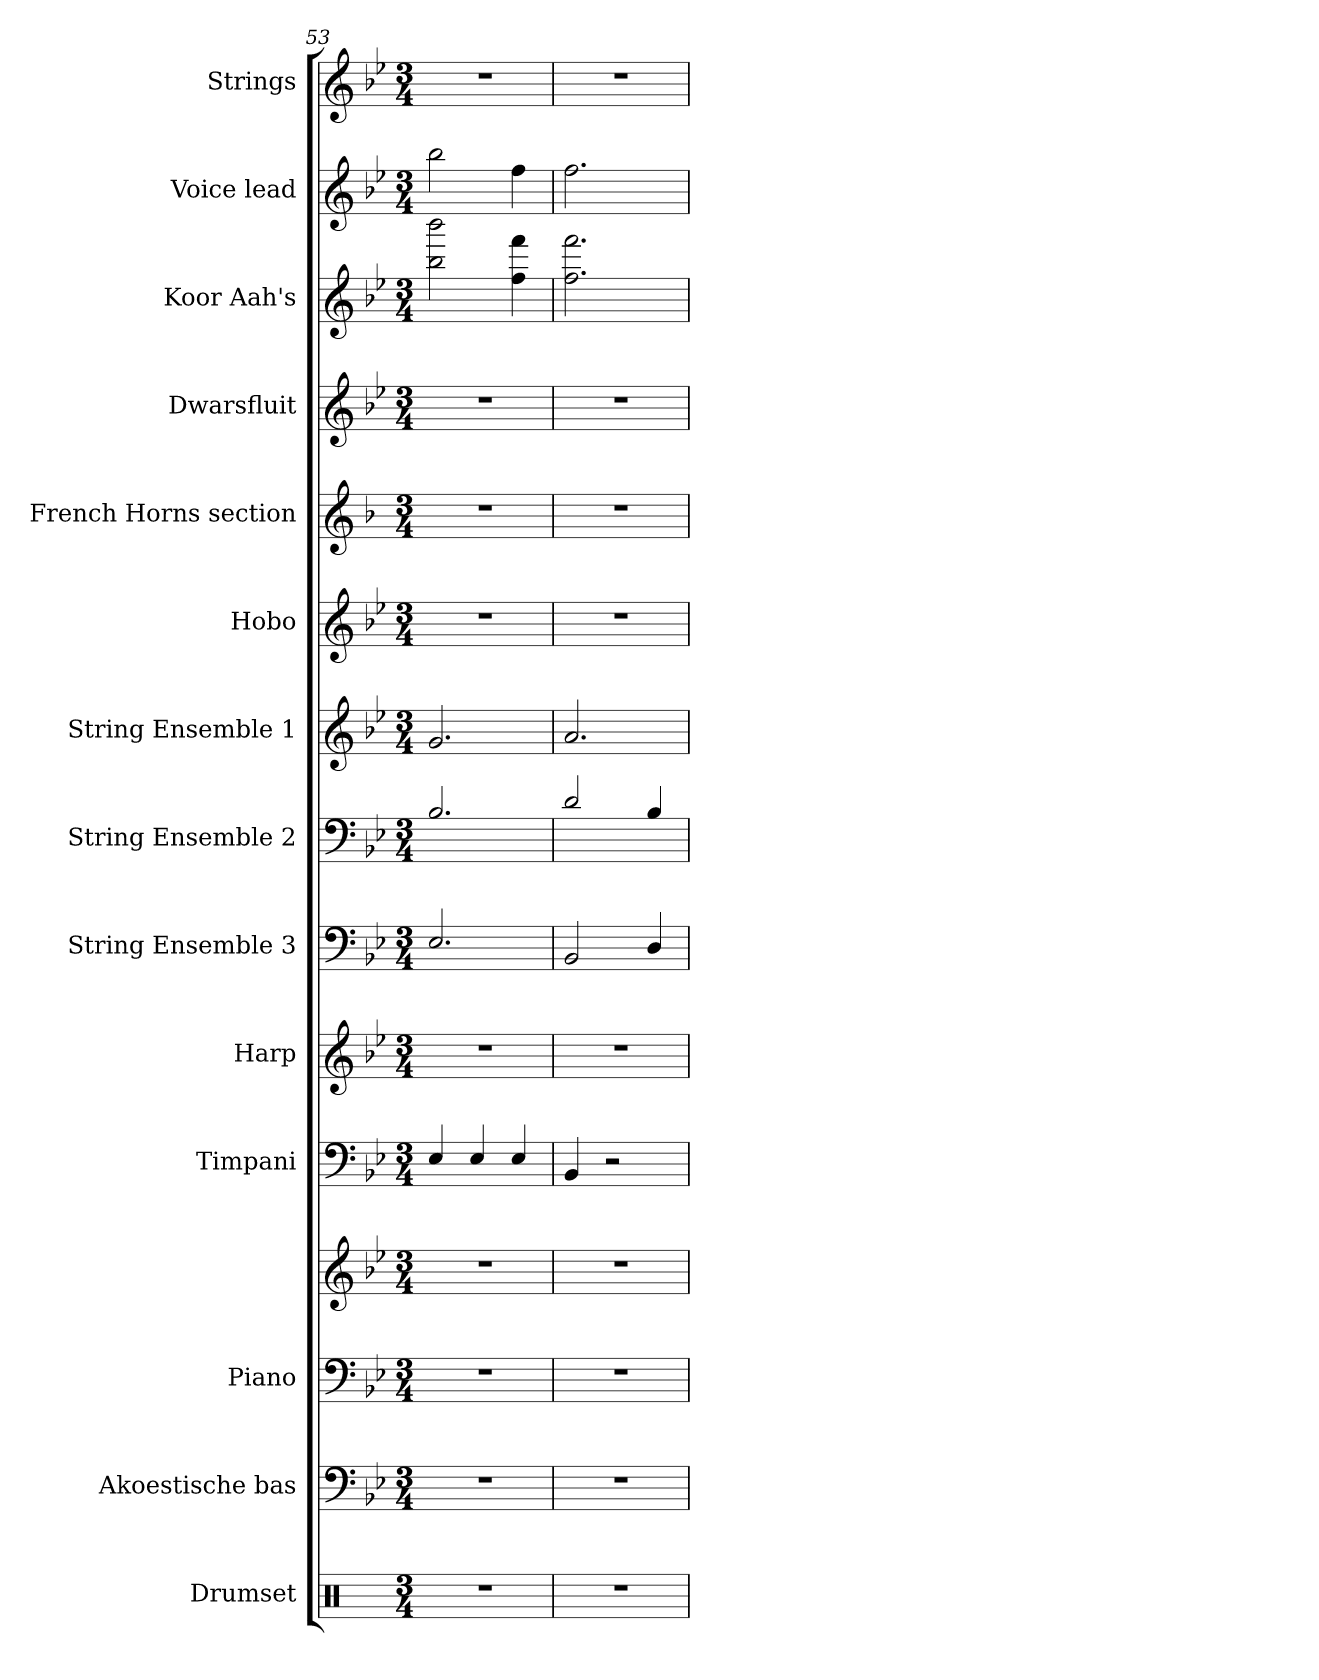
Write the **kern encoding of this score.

**kern	**kern	**kern	**kern	**kern	**kern	**kern	**kern	**kern	**kern	**kern	**kern	**kern	**kern	**kern
*part14	*part13	*part12	*part12	*part11	*part10	*part9	*part8	*part7	*part6	*part5	*part4	*part3	*part2	*part1
*staff15	*staff14	*staff13	*staff12	*staff11	*staff10	*staff9	*staff8	*staff7	*staff6	*staff5	*staff4	*staff3	*staff2	*staff1
*I"Drumset	*I"Akoestische bas	*I"Piano	*	*I"Timpani	*I"Harp	*I"String Ensemble 3	*I"String Ensemble 2	*I"String Ensemble 1	*I"Hobo	*I"French Horns section	*I"Dwarsfluit	*I"Koor Aah's	*I"Voice lead	*I"Strings
*I'D. set	*I'Bas	*I'Piano	*	*I'Timpani	*I'Harp	*I'String Ensemble 3	*I'String Ensemble 2	*I'String Ensemble 1	*I'Hobo	*I'French Horns section	*I'Dwarsfluit	*I'Koor Aah's	*I'Voice lead	*I'Strings
*clefX	*clefF4	*clefF4	*clefG2	*clefF4	*clefG2	*clefF4	*clefF4	*clefG2	*clefG2	*clefG2	*clefG2	*clefG2	*clefG2	*clefG2
*	*ITrd7c12	*	*	*	*	*	*	*	*	*ITrd4c7	*	*	*	*
*k[]	*k[b-e-]	*k[b-e-]	*k[b-e-]	*k[b-e-]	*k[b-e-]	*k[b-e-]	*k[b-e-]	*k[b-e-]	*k[b-e-]	*k[b-e-]	*k[b-e-]	*k[b-e-]	*k[b-e-]	*k[b-e-]
*M3/4	*M3/4	*M3/4	*M3/4	*M3/4	*M3/4	*M3/4	*M3/4	*M3/4	*M3/4	*M3/4	*M3/4	*M3/4	*M3/4	*M3/4
=53	=53	=53	=53	=53	=53	=53	=53	=53	=53	=53	=53	=53	=53	=53
2.r	2.r	2.r	2.r	4E-/	2.r	2.E-/	2.B-/	2.g/	2.r	2.r	2.r	2bb-\ 2bbb-\	2bb-\	2.r
.	.	.	.	4E-/	.	.	.	.	.	.	.	.	.	.
.	.	.	.	4E-/	.	.	.	.	.	.	.	4ff\ 4fff\	4ff\	.
=54	=54	=54	=54	=54	=54	=54	=54	=54	=54	=54	=54	=54	=54	=54
2.r	2.r	2.r	2.r	4BB-/	2.r	2BB-/	2d/	2.a/	2.r	2.r	2.r	2.ff\ 2.fff\	2.ff\	2.r
.	.	.	.	2r	.	.	.	.	.	.	.	.	.	.
.	.	.	.	.	.	4D/	4B-/	.	.	.	.	.	.	.
=	=	=	=	=	=	=	=	=	=	=	=	=	=	=
*-	*-	*-	*-	*-	*-	*-	*-	*-	*-	*-	*-	*-	*-	*-
